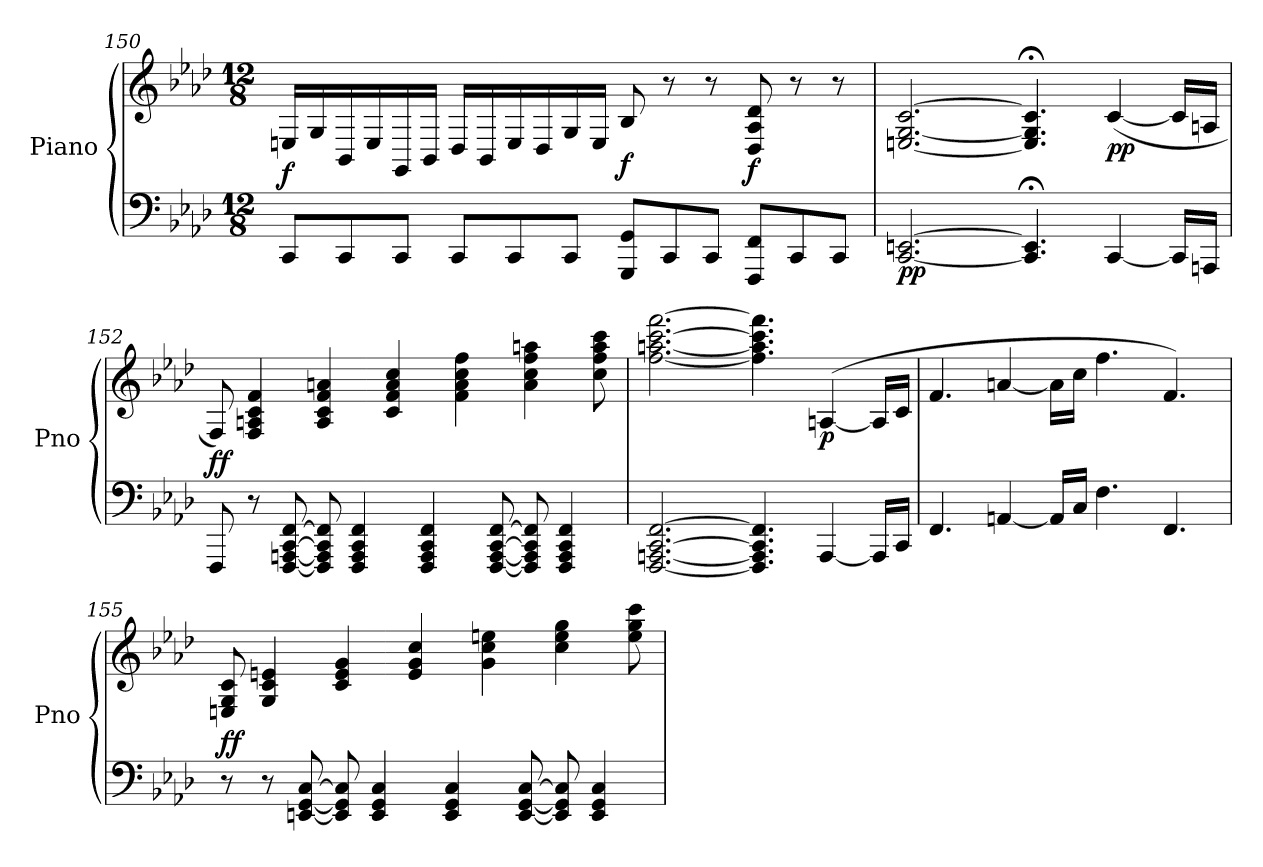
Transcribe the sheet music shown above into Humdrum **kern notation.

**kern	**kern	**dynam
*part1	*part1	*part1
*staff2	*staff1	*staff1/2
*I"Piano	*	*
*I'Pno	*	*
*clefF4	*clefG2	*
*k[b-e-a-d-]	*k[b-e-a-d-]	*
*A-:	*A-:	*
*M12/8	*M12/8	*
=150	=150	=150
!	!	!LO:DY:b
8CC/L	16En/LL	f
.	16G/	.
8CC/	16BB-/	.
.	16E/	.
8CC/J	16GG/	.
.	16BB-/JJ	.
8CC/L	16D-/LL	.
.	16BB-/	.
8CC/	16E/	.
.	16D-/	.
8CC/J	16G/	.
.	16E/JJ	.
!	!	!LO:DY:b
8GGG/ 8GG/L	8B-/	f
8CC/	8r	.
8CC/J	8r	.
!	!	!LO:DY:b
8FFF/ 8FF/L	8D-/ 8A-/ 8d-/	f
8CC/	8r	.
8CC/J	8r	.
=151	=151	=151
!	!	!LO:DY:b=2
!	!	!LO:DY:n=1:b
[2.CC/ [2.EEn/	[2.En/ [2.G/ [2.c/	p p
4.CC/];< 4.EE/];<	4.E/];< 4.G/];< 4.c/];<	.
!	!	!LO:DY:n=2:b
[4CC/	(<[4c/	pp
16CC/LL]	16c/LL]	.
16AAAn/JJ	16An/JJ	.
=152	=152	=152
!	!	!LO:DY:b
8FFF/	8F/)	ff
8r	4F/ 4An/ 4c/ 4f/	.
[8FFF/ [8AAAn/ [8CC/ [8FF/	.	.
8FFF/] 8AAA/] 8CC/] 8FF/]	4A/ 4c/ 4f/ 4an/	.
4FFF/ 4AAA/ 4CC/ 4FF/	.	.
.	4c/ 4f/ 4a/ 4cc/	.
4FFF/ 4AAA/ 4CC/ 4FF/	.	.
.	4f\ 4a\ 4cc\ 4ff\	.
[8FFF/ [8AAA/ [8CC/ [8FF/	.	.
8FFF/] 8AAA/] 8CC/] 8FF/]	4a\ 4cc\ 4ff\ 4aan\	.
4FFF/ 4AAA/ 4CC/ 4FF/	.	.
.	8cc\ 8ff\ 8aa\ 8ccc\	.
=153	=153	=153
[2.FFF/ [2.AAAn/ [2.CC/ [2.FF/	[2.ff\ [2.aan\ [2.ccc\ [2.fff\	.
4.FFF/] 4.AAA/] 4.CC/] 4.FF/]	4.ff\] 4.aa\] 4.ccc\] 4.fff\]	.
!	!	!LO:DY:b
[4AAA/	(<[4An/	p
16AAA/LL]	16A/LL]	.
16CC/JJ	16c/JJ	.
=154	=154	=154
4.FF/	4.f/	.
[4AAn/	[4an/	.
16AA/LL]	16a\LL]	.
16C/JJ	16cc\JJ	.
4.F\	4.ff\	.
4.FF/	4.f/)	.
=155	=155	=155
!	!	!LO:DY:b
8r	8En/ 8G/ 8c/	ff
8r	4G/ 4c/ 4en/	.
[8EEn/ [8GG/ [8C/	.	.
8EE/] 8GG/] 8C/]	4c/ 4e/ 4g/	.
4EE/ 4GG/ 4C/	.	.
.	4e/ 4g/ 4cc/	.
4EE/ 4GG/ 4C/	.	.
.	4g\ 4cc\ 4een\	.
[8EE/ [8GG/ [8C/	.	.
8EE/] 8GG/] 8C/]	4cc\ 4ee\ 4gg\	.
4EE/ 4GG/ 4C/	.	.
.	8ee\ 8gg\ 8ccc\	.
=	=	=
*-	*-	*-
